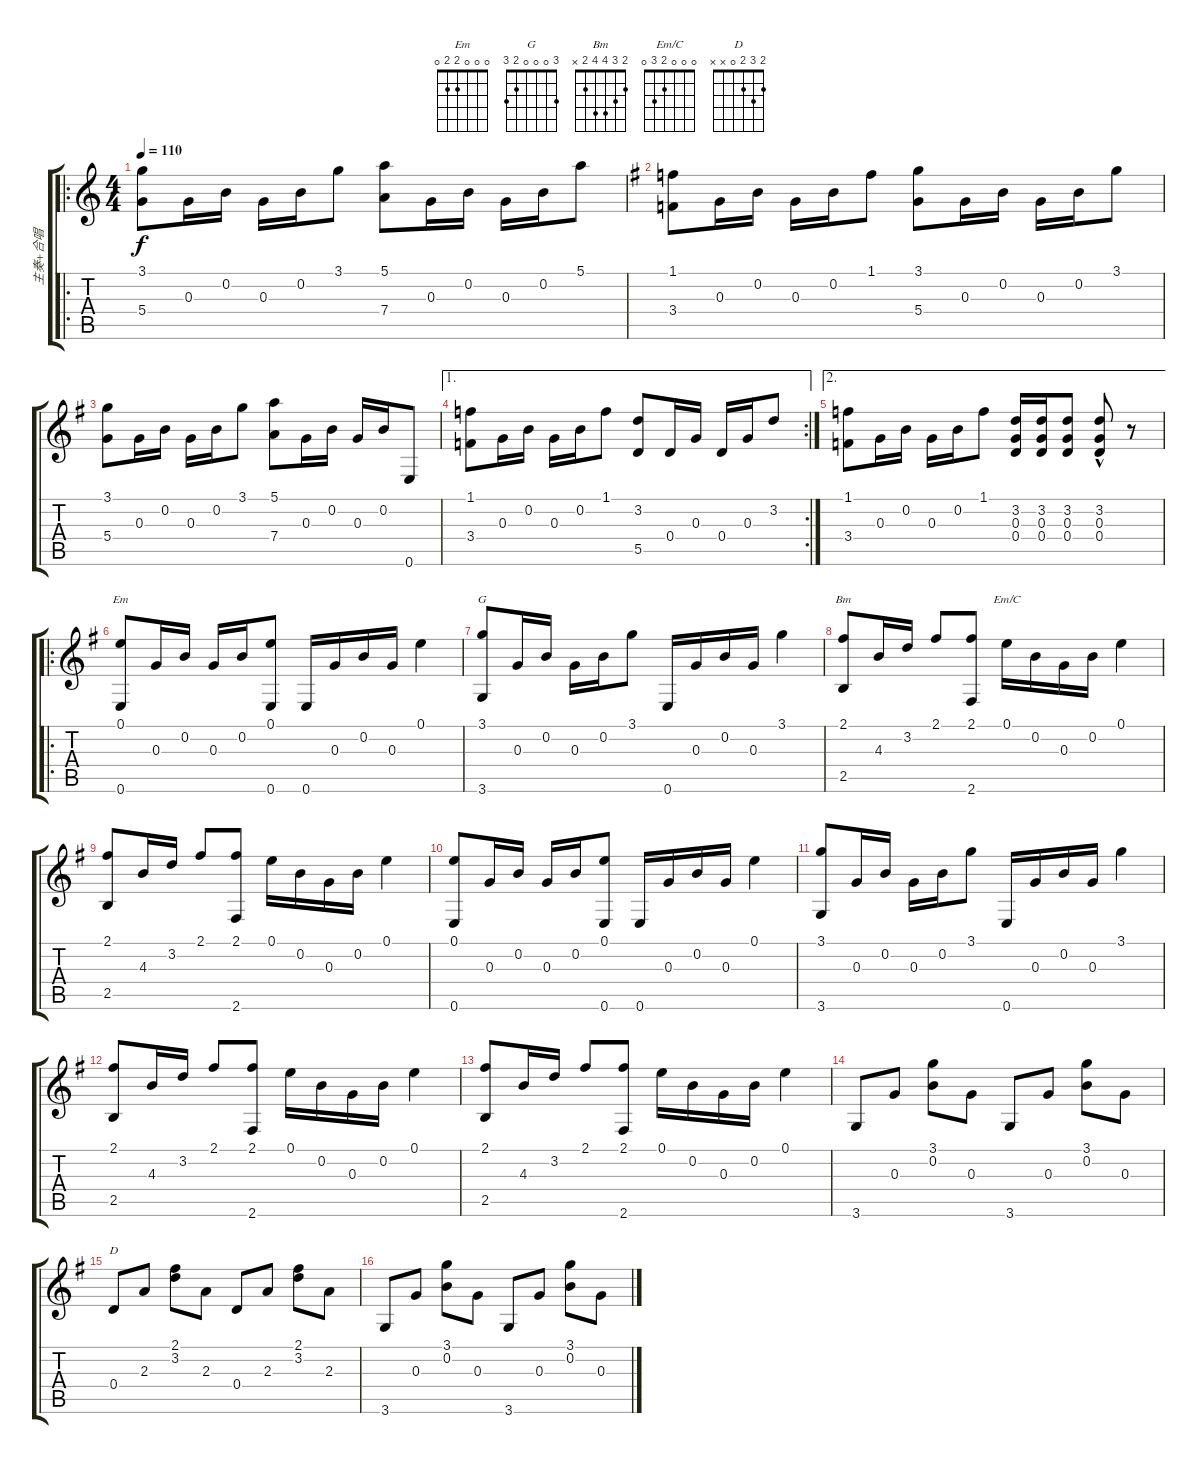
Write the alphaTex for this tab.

\track ("主奏+合唱" "主奏+合唱") {instrument acousticguitarsteel}
\staff {score tabs}
\tuning (E4 B3 G3 D3 A2 E2) {hide}
\chord ("Em" 0 0 0 2 2 0)
\chord ("G" 3 0 0 0 2 3)
\chord ("Bm" 2 3 4 4 2 x)
\chord ("Em/C" 0 0 0 2 3 0)
\chord ("D" 2 3 2 0 x x)
\ro
\ts (4 4)
\tempo 110
\clef g2
\ks c
(3.1 5.4).8{dy f instrument acousticguitarsteel} 0.3.16 0.2.16 0.3.16 0.2.16 3.1.8 (5.1 7.4).8 0.3.16 0.2.16 0.3.16 0.2.16 5.1.8 |
\ks g
(1.1 3.4).8 0.3.16 0.2.16 0.3.16 0.2.16 1.1.8 (3.1 5.4).8 0.3.16 0.2.16 0.3.16 0.2.16 3.1.8 |
(3.1 5.4).8 0.3.16 0.2.16 0.3.16 0.2.16 3.1.8 (5.1 7.4).8 0.3.16 0.2.16 0.3.16 0.2.16 0.6.8 |
\ae 1
\rc 2
(1.1 3.4).8 0.3.16 0.2.16 0.3.16 0.2.16 1.1.8 (3.2 5.5).8 0.4.16 0.3.16 0.4.16 0.3.16 3.2.8 |
\ae 2
(1.1 3.4).8 0.3.16 0.2.16 0.3.16 0.2.16 1.1.8 (3.2 0.3 0.4).16 (3.2 0.3 0.4).16 (3.2 0.3 0.4).8 (3.2 0.3 0.4{hac}).8 r.8 |
\ro
(0.1 0.6).8{ch "Em"} 0.3.16 0.2.16 0.3.16 0.2.16 (0.1 0.6).8 0.6.16 0.3.16 0.2.16 0.3.16 0.1.4 |
(3.1 3.6).8{ch "G"} 0.3.16 0.2.16 0.3.16 0.2.16 3.1.8 0.6.16 0.3.16 0.2.16 0.3.16 3.1.4 |
(2.1 2.5).8{ch "Bm"} 4.3.16 3.2.16 2.1.8 (2.1 2.6).8 0.1.16{ch "Em/C"} 0.2.16 0.3.16 0.2.16 0.1.4 |
(2.1 2.5).8 4.3.16 3.2.16 2.1.8 (2.1 2.6).8 0.1.16 0.2.16 0.3.16 0.2.16 0.1.4 |
(0.1 0.6).8 0.3.16 0.2.16 0.3.16 0.2.16 (0.1 0.6).8 0.6.16 0.3.16 0.2.16 0.3.16 0.1.4 |
(3.1 3.6).8 0.3.16 0.2.16 0.3.16 0.2.16 3.1.8 0.6.16 0.3.16 0.2.16 0.3.16 3.1.4 |
(2.1 2.5).8 4.3.16 3.2.16 2.1.8 (2.1 2.6).8 0.1.16 0.2.16 0.3.16 0.2.16 0.1.4 |
(2.1 2.5).8 4.3.16 3.2.16 2.1.8 (2.1 2.6).8 0.1.16 0.2.16 0.3.16 0.2.16 0.1.4 |
3.6.8 0.3.8 (3.1 0.2).8 0.3.8 3.6.8 0.3.8 (3.1 0.2).8 0.3.8 |
0.4.8{ch "D"} 2.3.8 (2.1 3.2).8 2.3.8 0.4.8 2.3.8 (2.1 3.2).8 2.3.8 |
3.6.8 0.3.8 (3.1 0.2).8 0.3.8 3.6.8 0.3.8 (3.1 0.2).8 0.3.8
